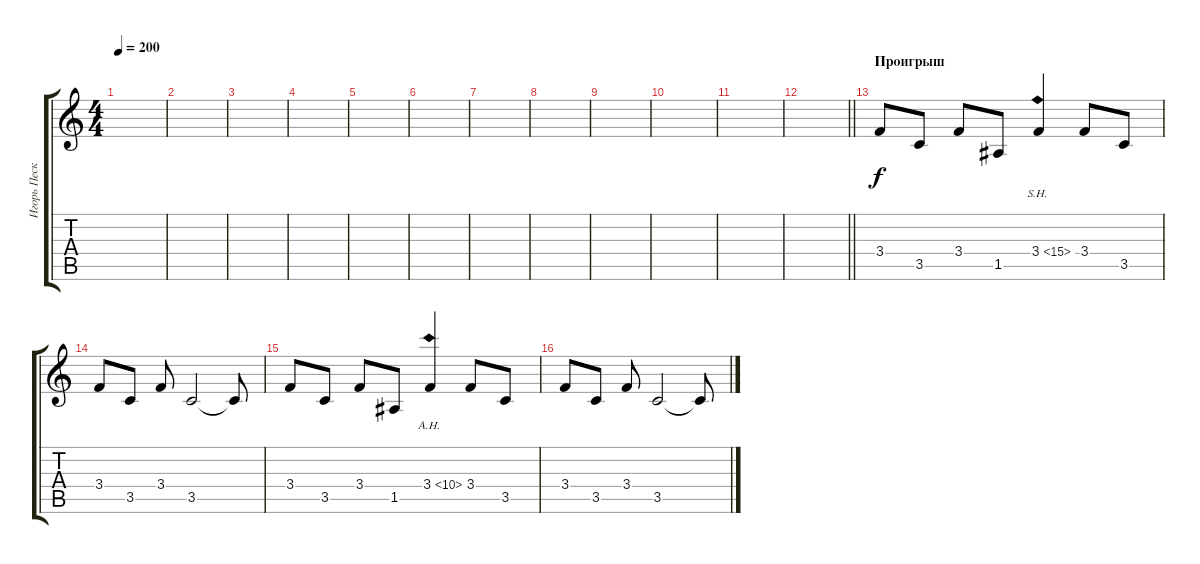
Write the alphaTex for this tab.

\track ("Игорь Пескарёв" "Игорь Песк") {instrument distortionguitar}
\staff {score tabs}
\tuning (E4 B3 G3 D3 A2 E2) {hide}
\ts (4 4)
\tempo 200
\clef g2
\ks c
|
|
|
|
|
|
|
|
|
|
|
\barLineRight lightlight
|
\section ("" "Проигрыш")
3.4.8 3.5.8 3.4.8 1.5.8 3.4{sh 12}.4 3.4.8 3.5.8 |
3.4.8 3.5.8 3.4.8 3.5.2 3.5{t}.8 |
3.4.8 3.5.8 3.4.8 1.5.8 3.4{ah 7}.4 3.4.8 3.5.8 |
3.4.8 3.5.8 3.4.8 3.5.2 3.5{t}.8
